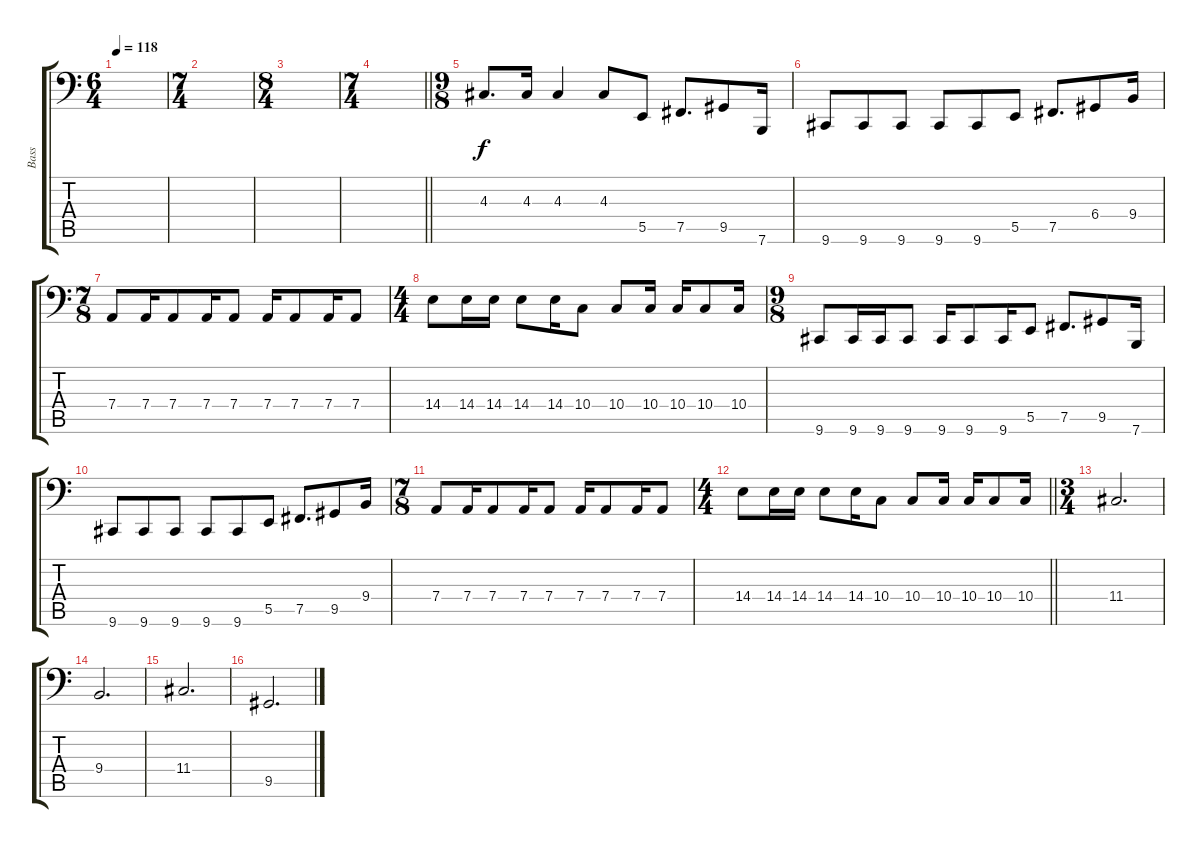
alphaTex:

\track ("Bass" "Bass") {instrument electricbassfinger}
\staff {score tabs}
\tuning (G2 D2 A1 D1 B0 E0) {hide}
\ts (6 4)
\section ("" "")
\tempo 118
\clef f4
\ks c
|
\ts (7 4)
|
\ts (8 4)
|
\ts (7 4)
\barLineRight lightlight
|
\ts (9 8)
\section ("" "")
4.3.8{d} 4.3.16 4.3.4 4.3.8 5.5.8 7.5.8{d} 9.5.8 7.6.16 |
9.6.8 9.6.8 9.6.8 9.6.8 9.6.8 5.5.8 7.5.8{d} 6.4.8 9.4.16 |
\ts (7 8)
7.4.8 7.4.16 7.4.8 7.4.16 7.4.8 7.4.16 7.4.8 7.4.16 7.4.8 |
\ts (4 4)
14.4.8 14.4.16 14.4.16 14.4.8 14.4.16 10.4.8 10.4.8 10.4.16 10.4.16 10.4.8 10.4.16 |
\ts (9 8)
9.6.8 9.6.16 9.6.16 9.6.8 9.6.16 9.6.8 9.6.16 5.5.8 7.5.8{d} 9.5.8 7.6.16 |
9.6.8 9.6.8 9.6.8 9.6.8 9.6.8 5.5.8 7.5.8{d} 9.5.8 9.4.16 |
\ts (7 8)
7.4.8 7.4.16 7.4.8 7.4.16 7.4.8 7.4.16 7.4.8 7.4.16 7.4.8 |
\ts (4 4)
\barLineRight lightlight
14.4.8 14.4.16 14.4.16 14.4.8 14.4.16 10.4.8 10.4.8 10.4.16 10.4.16 10.4.8 10.4.16 |
\ts (3 4)
\section ("" "")
11.4.2{d} |
9.4.2{d} |
11.4.2{d} |
9.5.2{d}
